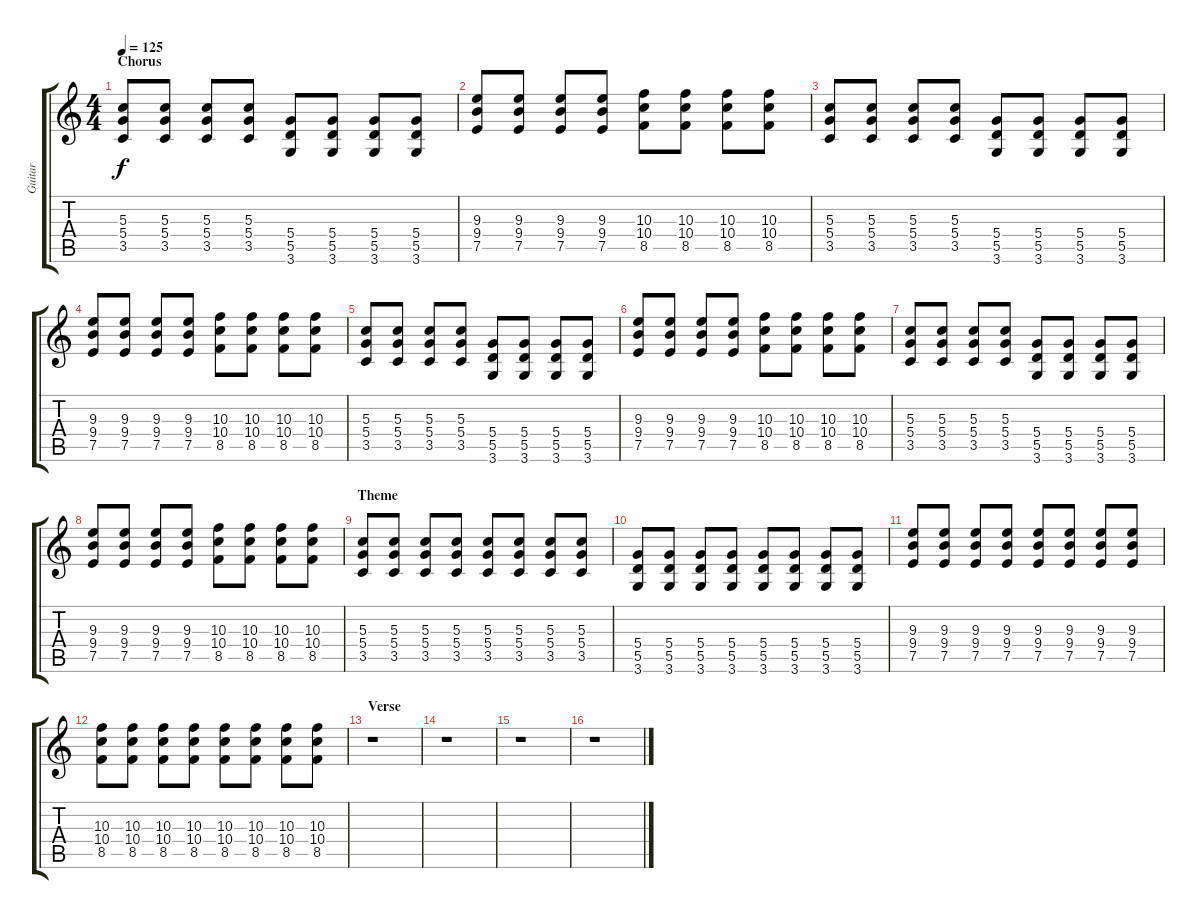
\track ("Guitar" "Guitar") {instrument overdrivenguitar}
\staff {score tabs}
\tuning (E4 B3 G3 D3 A2 E2) {hide}
\ts (4 4)
\section ("" "Chorus")
\tempo 125
\clef g2
\ks c
(5.3 5.4 3.5).8{dy f} (5.3 5.4 3.5).8 (5.3 5.4 3.5).8 (5.3 5.4 3.5).8 (5.4 5.5 3.6).8 (5.4 5.5 3.6).8 (5.4 5.5 3.6).8 (5.4 5.5 3.6).8 |
(9.3 9.4 7.5).8 (9.3 9.4 7.5).8 (9.3 9.4 7.5).8 (9.3 9.4 7.5).8 (10.3 10.4 8.5).8 (10.3 10.4 8.5).8 (10.3 10.4 8.5).8 (10.3 10.4 8.5).8 |
(5.3 5.4 3.5).8 (5.3 5.4 3.5).8 (5.3 5.4 3.5).8 (5.3 5.4 3.5).8 (5.4 5.5 3.6).8 (5.4 5.5 3.6).8 (5.4 5.5 3.6).8 (5.4 5.5 3.6).8 |
(9.3 9.4 7.5).8 (9.3 9.4 7.5).8 (9.3 9.4 7.5).8 (9.3 9.4 7.5).8 (10.3 10.4 8.5).8 (10.3 10.4 8.5).8 (10.3 10.4 8.5).8 (10.3 10.4 8.5).8 |
(5.3 5.4 3.5).8 (5.3 5.4 3.5).8 (5.3 5.4 3.5).8 (5.3 5.4 3.5).8 (5.4 5.5 3.6).8 (5.4 5.5 3.6).8 (5.4 5.5 3.6).8 (5.4 5.5 3.6).8 |
(9.3 9.4 7.5).8 (9.3 9.4 7.5).8 (9.3 9.4 7.5).8 (9.3 9.4 7.5).8 (10.3 10.4 8.5).8 (10.3 10.4 8.5).8 (10.3 10.4 8.5).8 (10.3 10.4 8.5).8 |
(5.3 5.4 3.5).8 (5.3 5.4 3.5).8 (5.3 5.4 3.5).8 (5.3 5.4 3.5).8 (5.4 5.5 3.6).8 (5.4 5.5 3.6).8 (5.4 5.5 3.6).8 (5.4 5.5 3.6).8 |
(9.3 9.4 7.5).8 (9.3 9.4 7.5).8 (9.3 9.4 7.5).8 (9.3 9.4 7.5).8 (10.3 10.4 8.5).8 (10.3 10.4 8.5).8 (10.3 10.4 8.5).8 (10.3 10.4 8.5).8 |
\section ("" "Theme")
(5.3 5.4 3.5).8 (5.3 5.4 3.5).8 (5.3 5.4 3.5).8 (5.3 5.4 3.5).8 (5.3 5.4 3.5).8 (5.3 5.4 3.5).8 (5.3 5.4 3.5).8 (5.3 5.4 3.5).8 |
(5.4 5.5 3.6).8 (5.4 5.5 3.6).8 (5.4 5.5 3.6).8 (5.4 5.5 3.6).8 (5.4 5.5 3.6).8 (5.4 5.5 3.6).8 (5.4 5.5 3.6).8 (5.4 5.5 3.6).8 |
(9.3 9.4 7.5).8 (9.3 9.4 7.5).8 (9.3 9.4 7.5).8 (9.3 9.4 7.5).8 (9.3 9.4 7.5).8 (9.3 9.4 7.5).8 (9.3 9.4 7.5).8 (9.3 9.4 7.5).8 |
(10.3 10.4 8.5).8 (10.3 10.4 8.5).8 (10.3 10.4 8.5).8 (10.3 10.4 8.5).8 (10.3 10.4 8.5).8 (10.3 10.4 8.5).8 (10.3 10.4 8.5).8 (10.3 10.4 8.5).8 |
\section ("" "Verse")
r.1 |
r.1 |
r.1 |
r.1
